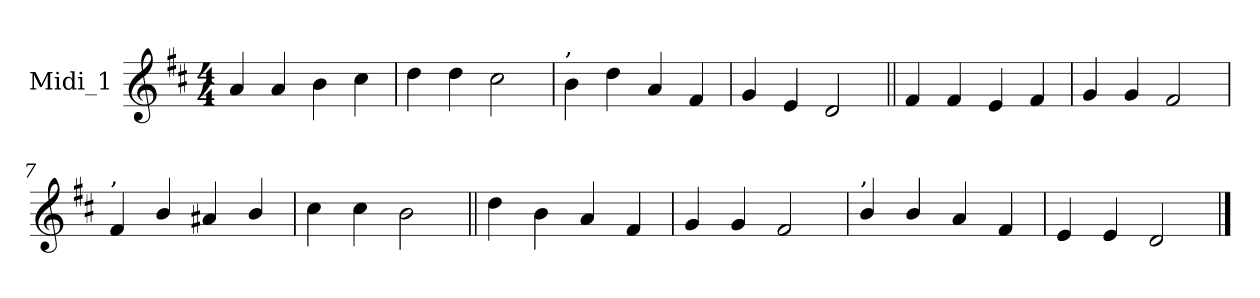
**kern
*part1
*staff1
*I"Midi_1
*clefG2
*k[f#c#]
*D:
*M4/4
=1
4a
4a
4b
4cc#
=2
4dd
4dd
2cc#
=3
!LO:TX:a:t=,
4b
4dd
4a
4f#
=4
4g
4e
2d
!!LO:LB:g=z
=5||
4f#
4f#
4e
4f#
=6
4g
4g
2f#
=7
!LO:TX:a:t=,
4f#
4b/
4a#X/
4b/
=8
4cc#
4cc#
2b
!!LO:LB:g=z
=9||
4dd
4b
4a
4f#
=10
4g
4g
2f#
=11
!LO:TX:a:t=,
4b/
4b/
4a
4f#
=12
4e
4e
2d
==
*-
